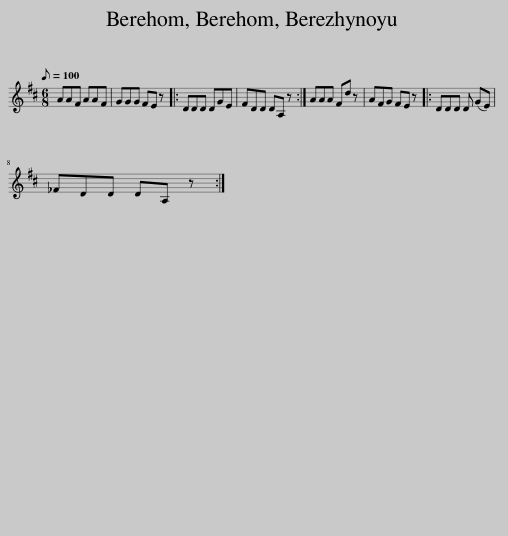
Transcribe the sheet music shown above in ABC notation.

X:1
L:1/8
Q:1/8=100
M:6/8
I:linebreak $
K:D
V:1 treble
V:1
 AAF AAF | GGG FE z |: DDD DGE | FDD DA, z :| AAA Fd z | %5
 AFG FE z |: DDD D (GE) |$ _FDD DA, z :| %8
